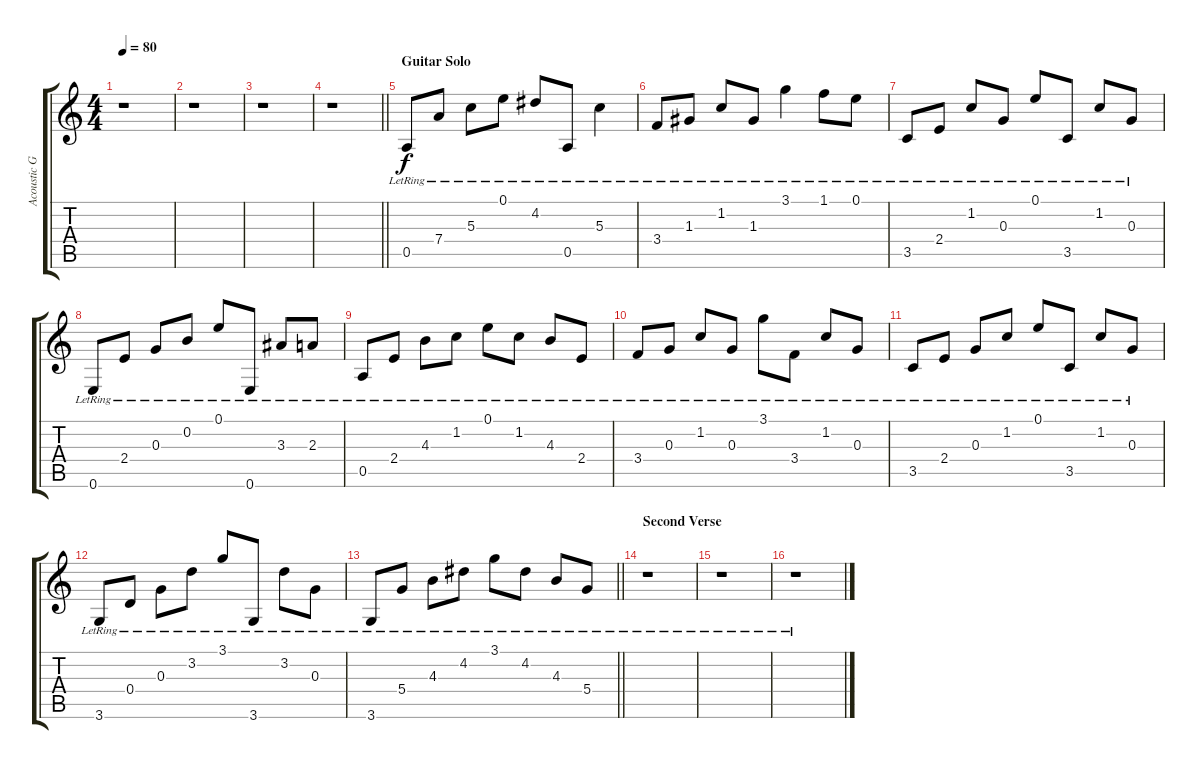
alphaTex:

\track ("Acoustic Guitar I" "Acoustic G") {instrument acousticguitarsteel}
\staff {score tabs}
\tuning (E4 B3 G3 D3 A2 E2) {hide}
\ts (4 4)
\tempo 80
\clef g2
\ks c
r.1{dy f} |
r.1 |
r.1 |
\barLineRight lightlight
r.1 |
\section ("" "Guitar Solo")
0.5{lr}.8 7.4{lr}.8 5.3{lr}.8 0.1{lr}.8 4.2{lr}.8 0.5{lr}.8 5.3{lr}.4 |
3.4{lr}.8 1.3{lr}.8 1.2{lr}.8 1.3{lr}.8 3.1{lr}.4 1.1{lr}.8 0.1{lr}.8 |
3.5{lr}.8 2.4{lr}.8 1.2{lr}.8 0.3{lr}.8 0.1{lr}.8 3.5{lr}.8 1.2{lr}.8 0.3{lr}.8 |
0.6{lr}.8 2.4{lr}.8 0.3{lr}.8 0.2{lr}.8 0.1{lr}.8 0.6{lr}.8 3.3{lr}.8 2.3{lr}.8 |
0.5{lr}.8 2.4{lr}.8 4.3{lr}.8 1.2{lr}.8 0.1{lr}.8 1.2{lr}.8 4.3{lr}.8 2.4{lr}.8 |
3.4{lr}.8 0.3{lr}.8 1.2{lr}.8 0.3{lr}.8 3.1{lr}.8 3.4{lr}.8 1.2{lr}.8 0.3{lr}.8 |
3.5{lr}.8 2.4{lr}.8 0.3{lr}.8 1.2{lr}.8 0.1{lr}.8 3.5{lr}.8 1.2{lr}.8 0.3{lr}.8 |
3.6{lr}.8 0.4{lr}.8 0.3{lr}.8 3.2{lr}.8 3.1{lr}.8 3.6{lr}.8 3.2{lr}.8 0.3{lr}.8 |
\barLineRight lightlight
3.6{lr}.8 5.4{lr}.8 4.3{lr}.8 4.2{lr}.8 3.1{lr}.8 4.2{lr}.8 4.3{lr}.8 5.4{lr}.8 |
\section ("" "Second Verse")
r.1 |
r.1 |
r.1
